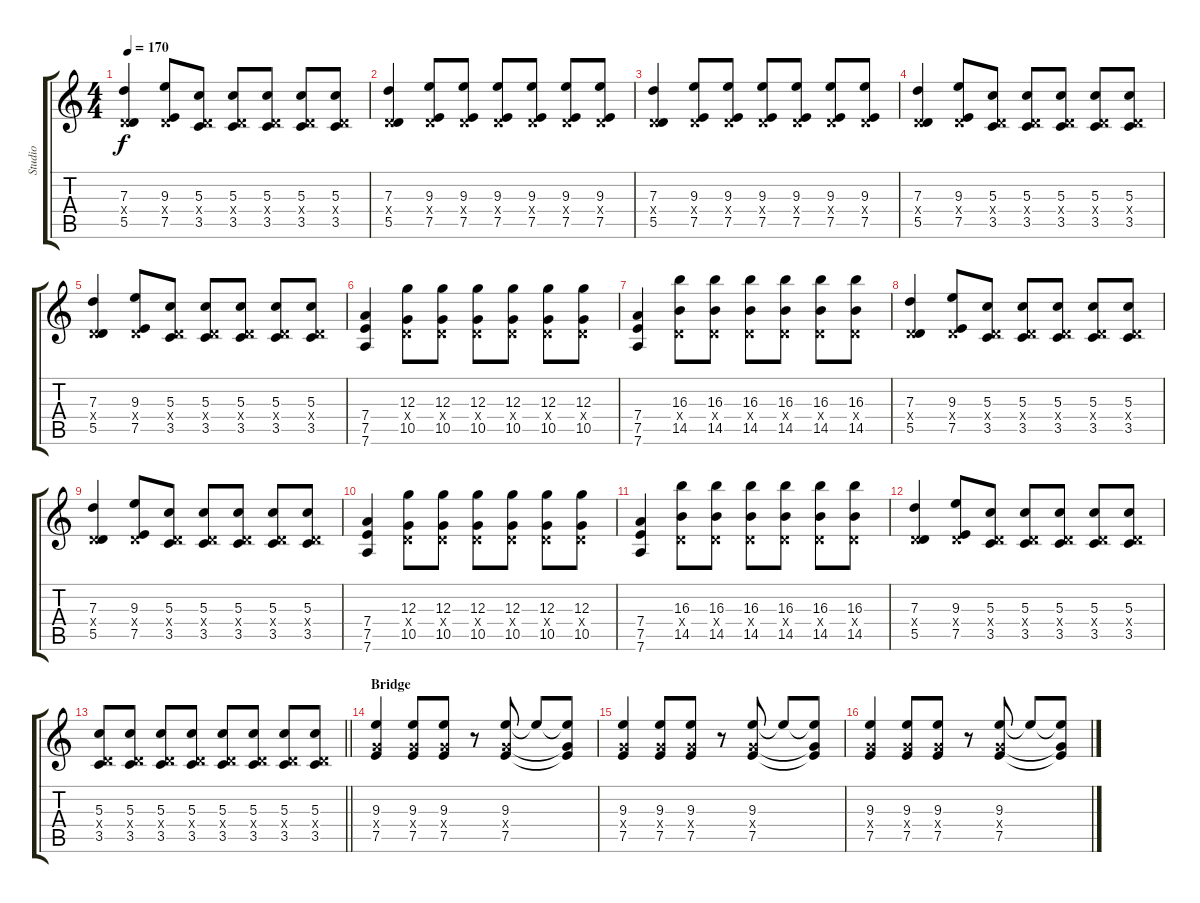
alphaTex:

\track ("Studio" "Studio") {instrument distortionguitar}
\staff {score tabs}
\tuning (E4 B3 G3 D3 A2 D2) {hide}
\ts (4 4)
\tempo 170
\clef g2
\ks c
(7.3 0.4{x} 5.5).4{dy f} (9.3 0.4{x} 7.5).8 (5.3 0.4{x} 3.5).8 (5.3 0.4{x} 3.5).8 (5.3 0.4{x} 3.5).8 (5.3 0.4{x} 3.5).8 (5.3 0.4{x} 3.5).8 |
(7.3 0.4{x} 5.5).4 (9.3 0.4{x} 7.5).8 (9.3 0.4{x} 7.5).8 (9.3 0.4{x} 7.5).8 (9.3 0.4{x} 7.5).8 (9.3 0.4{x} 7.5).8 (9.3 0.4{x} 7.5).8 |
(7.3 0.4{x} 5.5).4 (9.3 0.4{x} 7.5).8 (9.3 0.4{x} 7.5).8 (9.3 0.4{x} 7.5).8 (9.3 0.4{x} 7.5).8 (9.3 0.4{x} 7.5).8 (9.3 0.4{x} 7.5).8 |
(7.3 0.4{x} 5.5).4 (9.3 0.4{x} 7.5).8 (5.3 0.4{x} 3.5).8 (5.3 0.4{x} 3.5).8 (5.3 0.4{x} 3.5).8 (5.3 0.4{x} 3.5).8 (5.3 0.4{x} 3.5).8 |
(7.3 0.4{x} 5.5).4 (9.3 0.4{x} 7.5).8 (5.3 0.4{x} 3.5).8 (5.3 0.4{x} 3.5).8 (5.3 0.4{x} 3.5).8 (5.3 0.4{x} 3.5).8 (5.3 0.4{x} 3.5).8 |
(7.4 7.5 7.6).4 (12.3 0.4{x} 10.5).8 (12.3 0.4{x} 10.5).8 (12.3 0.4{x} 10.5).8 (12.3 0.4{x} 10.5).8 (12.3 0.4{x} 10.5).8 (12.3 0.4{x} 10.5).8 |
(7.4 7.5 7.6).4 (16.3 0.4{x} 14.5).8 (16.3 0.4{x} 14.5).8 (16.3 0.4{x} 14.5).8 (16.3 0.4{x} 14.5).8 (16.3 0.4{x} 14.5).8 (16.3 0.4{x} 14.5).8 |
(7.3 0.4{x} 5.5).4 (9.3 0.4{x} 7.5).8 (5.3 0.4{x} 3.5).8 (5.3 0.4{x} 3.5).8 (5.3 0.4{x} 3.5).8 (5.3 0.4{x} 3.5).8 (5.3 0.4{x} 3.5).8 |
(7.3 0.4{x} 5.5).4 (9.3 0.4{x} 7.5).8 (5.3 0.4{x} 3.5).8 (5.3 0.4{x} 3.5).8 (5.3 0.4{x} 3.5).8 (5.3 0.4{x} 3.5).8 (5.3 0.4{x} 3.5).8 |
(7.4 7.5 7.6).4 (12.3 0.4{x} 10.5).8 (12.3 0.4{x} 10.5).8 (12.3 0.4{x} 10.5).8 (12.3 0.4{x} 10.5).8 (12.3 0.4{x} 10.5).8 (12.3 0.4{x} 10.5).8 |
(7.4 7.5 7.6).4 (16.3 0.4{x} 14.5).8 (16.3 0.4{x} 14.5).8 (16.3 0.4{x} 14.5).8 (16.3 0.4{x} 14.5).8 (16.3 0.4{x} 14.5).8 (16.3 0.4{x} 14.5).8 |
(7.3 0.4{x} 5.5).4 (9.3 0.4{x} 7.5).8 (5.3 0.4{x} 3.5).8 (5.3 0.4{x} 3.5).8 (5.3 0.4{x} 3.5).8 (5.3 0.4{x} 3.5).8 (5.3 0.4{x} 3.5).8 |
\barLineRight lightlight
(5.3 0.4{x} 3.5).8 (5.3 0.4{x} 3.5).8 (5.3 0.4{x} 3.5).8 (5.3 0.4{x} 3.5).8 (5.3 0.4{x} 3.5).8 (5.3 0.4{x} 3.5).8 (5.3 0.4{x} 3.5).8 (5.3 0.4{x} 3.5).8 |
\section ("" "Bridge")
(9.3 5.4{x} 7.5).4 (9.3 5.4{x} 7.5).8 (9.3 5.4{x} 7.5).8 r.8 (9.3 5.4{x} 7.5).8 9.3{t}.8 (9.3{t} 5.4{t} 7.5{t}).8 |
(9.3 5.4{x} 7.5).4 (9.3 5.4{x} 7.5).8 (9.3 5.4{x} 7.5).8 r.8 (9.3 5.4{x} 7.5).8 9.3{t}.8 (9.3{t} 5.4{t} 7.5{t}).8 |
(9.3 5.4{x} 7.5).4 (9.3 5.4{x} 7.5).8 (9.3 5.4{x} 7.5).8 r.8 (9.3 5.4{x} 7.5).8 9.3{t}.8 (9.3{t} 5.4{t} 7.5{t}).8
